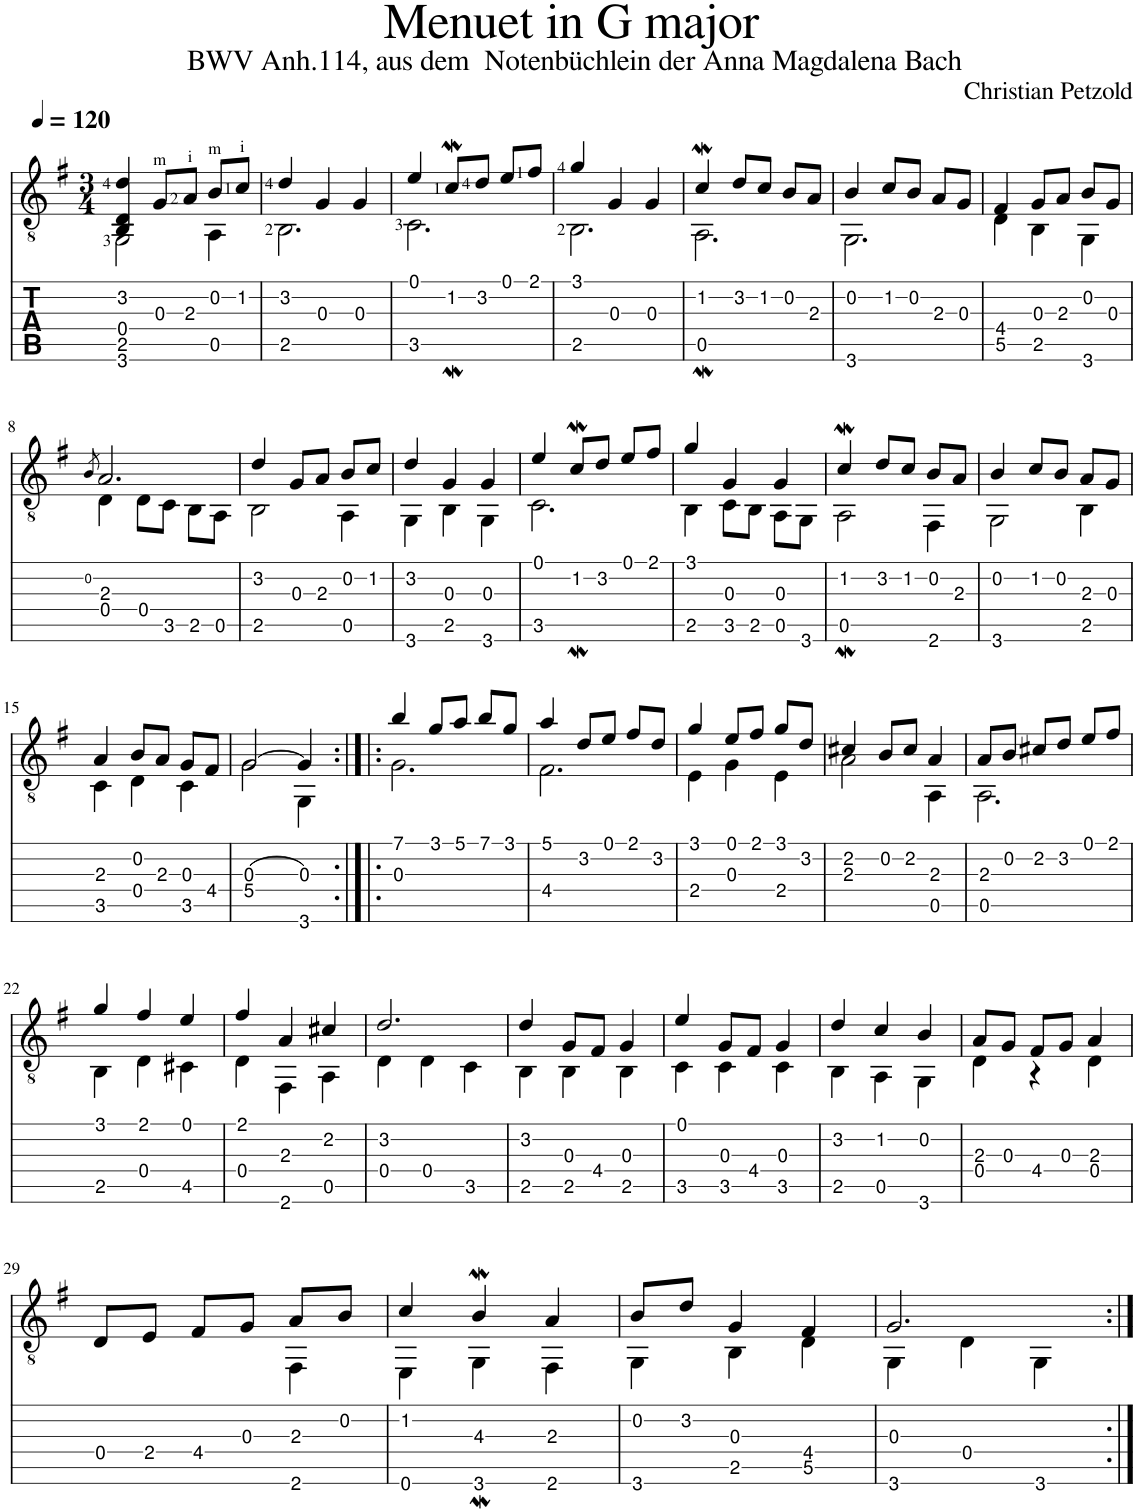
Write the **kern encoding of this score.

**kern	**kern
*part1	*part1
*staff2	*staff1
*I"Classical Guitar	*
*I'Guit.	*
*stria6	*
*	*clefGv2
*k[f#]	*k[f#]
*M3/4	*M3/4
*MM120	*MM120
=1	=1
*^	*^
*	*^	*	*^
4d	2GG	4BB 4D	4d/	2GG\	4BB/ 4D/
8GL	.	2r	8G/L	.	2ryy
8AJ	.	.	8A/J	.	.
8BL	4AA	.	8B/L	4AA\	.
8cJ	.	.	8c/J	.	.
*	*v	*v	*	*	*
*	*	*	*v	*v
=2	=2	=2	=2
4d	2.BB	4d/	2.BB\
4G	.	4G/	.
4G	.	4G/	.
=3	=3	=3	=3
4e	2.C	4e/	2.C\
8cwL	.	8cw/L	.
8dJ	.	8d/J	.
8eL	.	8e/L	.
8f#J	.	8f#/J	.
=4	=4	=4	=4
4g	2.BB	4g/	2.BB\
4G	.	4G/	.
4G	.	4G/	.
=5	=5	=5	=5
4cw	2.AA	4cw/	2.AA\
8dL	.	8d/L	.
8cJ	.	8c/J	.
8BL	.	8B/L	.
8AJ	.	8A/J	.
=6	=6	=6	=6
4B	2.GG	4B/	2.GG\
8cL	.	8c/L	.
8BJ	.	8B/J	.
8AL	.	8A/L	.
8GJ	.	8G/J	.
=7	=7	=7	=7
4F#	4D	4F#/	4D\
8GL	4BB	8G/L	4BB\
8AJ	.	8A/J	.
8BL	4GG	8B/L	4GG\
8GJ	.	8G/J	.
!!LO:LB:g=z	!!
=8	=8	=8	=8
qB	.	8qB/	.
2.A	4D	2.A/	4D\
.	8DL	.	8D\L
.	8CJ	.	8C\J
.	8BBL	.	8BB\L
.	8AAJ	.	8AA\J
=9	=9	=9	=9
4d	2BB	4d/	2BB\
8GL	.	8G/L	.
8AJ	.	8A/J	.
8BL	4AA	8B/L	4AA\
8cJ	.	8c/J	.
=10	=10	=10	=10
4d	4GG	4d/	4GG\
4G	4BB	4G/	4BB\
4G	4GG	4G/	4GG\
=11	=11	=11	=11
4e	2.C	4e/	2.C\
8cwL	.	8cw/L	.
8dJ	.	8d/J	.
8eL	.	8e/L	.
8f#J	.	8f#/J	.
=12	=12	=12	=12
4g	4BB	4g/	4BB\
4G	8CL	4G/	8C\L
.	8BBJ	.	8BB\J
4G	8AAL	4G/	8AA\L
.	8GGJ	.	8GG\J
=13	=13	=13	=13
4cw	2AA	4cw/	2AA\
8dL	.	8d/L	.
8cJ	.	8c/J	.
8BL	4FF#	8B/L	4FF#\
8AJ	.	8A/J	.
=14	=14	=14	=14
4B	2GG	4B/	2GG\
8cL	.	8c/L	.
8BJ	.	8B/J	.
8AL	4BB	8A/L	4BB\
8GJ	.	8G/J	.
!!LO:LB:g=z	!!
=15	=15	=15	=15
4A	4C	4A/	4C\
8BL	4D	8B/L	4D\
8AJ	.	8A/J	.
8GL	4C	8G/L	4C\
8F#J	.	8F#/J	.
=16	=16	=16	=16
[2G	2G	[2G/	2G\
4G]	4GG	4G/]	4GG\
=17:|!|:	=17:|!|:	=17:|!|:	=17:|!|:
4b	2.G	4b/	2.G\
8gL	.	8g/L	.
8aJ	.	8a/J	.
8bL	.	8b/L	.
8gJ	.	8g/J	.
=18	=18	=18	=18
4a	2.F#	4a/	2.F#\
8dL	.	8d/L	.
8eJ	.	8e/J	.
8f#L	.	8f#/L	.
8dJ	.	8d/J	.
=19	=19	=19	=19
4g	4E	4g/	4E\
8eL	4G	8e/L	4G\
8f#J	.	8f#/J	.
8gL	4E	8g/L	4E\
8dJ	.	8d/J	.
=20	=20	=20	=20
4c#X	2A	4c#X/	2A\
8BL	.	8B/L	.
8c#J	.	8c#/J	.
4A	4AA	4A/	4AA\
=21	=21	=21	=21
8AL	2.AA	8A/L	2.AA\
8BJ	.	8B/J	.
8c#XL	.	8c#X/L	.
8dJ	.	8d/J	.
8eL	.	8e/L	.
8f#J	.	8f#/J	.
!!LO:LB:g=z	!!
=22	=22	=22	=22
4g	4BB	4g/	4BB\
4f#	4D	4f#/	4D\
4e	4C#X	4e/	4C#X\
=23	=23	=23	=23
4f#	4D	4f#/	4D\
4A	4FF#	4A/	4FF#\
4c#X	4AA	4c#X/	4AA\
=24	=24	=24	=24
2.d	4D	2.d/	4D\
.	4D	.	4D\
.	4C	.	4C\
=25	=25	=25	=25
4d	4BB	4d/	4BB\
8GL	4BB	8G/L	4BB\
8F#J	.	8F#/J	.
4G	4BB	4G/	4BB\
=26	=26	=26	=26
4e	4C	4e/	4C\
8GL	4C	8G/L	4C\
8F#J	.	8F#/J	.
4G	4C	4G/	4C\
=27	=27	=27	=27
4d	4BB	4d/	4BB\
4c	4AA	4c/	4AA\
4B	4GG	4B/	4GG\
=28	=28	=28	=28
8AL	4D	8A/L	4D\
8GJ	.	8G/J	.
8F#L	4r	8F#/L	4r
8GJ	.	8G/J	.
4A	4D	4A/	4D\
!!LO:LB:g=z	!!
=29	=29	=29	=29
8DL	2ryy	8D/L	2ryy
8EJ	.	8E/J	.
8F#L	.	8F#/L	.
8GJ	.	8G/J	.
8AL	4FF#	8A/L	4FF#\
8BJ	.	8B/J	.
=30	=30	=30	=30
4c	4EE	4c/	4EE\
4BW	4GG	4BW/	4GG\
4A	4FF#	4A/	4FF#\
=31	=31	=31	=31
8BL	4GG	8B/L	4GG\
8dJ	.	8d/J	.
4G	4BB	4G/	4BB\
4F#	4D	4F#/	4D\
=32	=32	=32	=32
2.G	4GG	2.G/	4GG\
.	4D	.	4D\
.	4GG	.	4GG\
*v	*v	*	*
*	*v	*v
=:|!	=:|!
*-	*-
